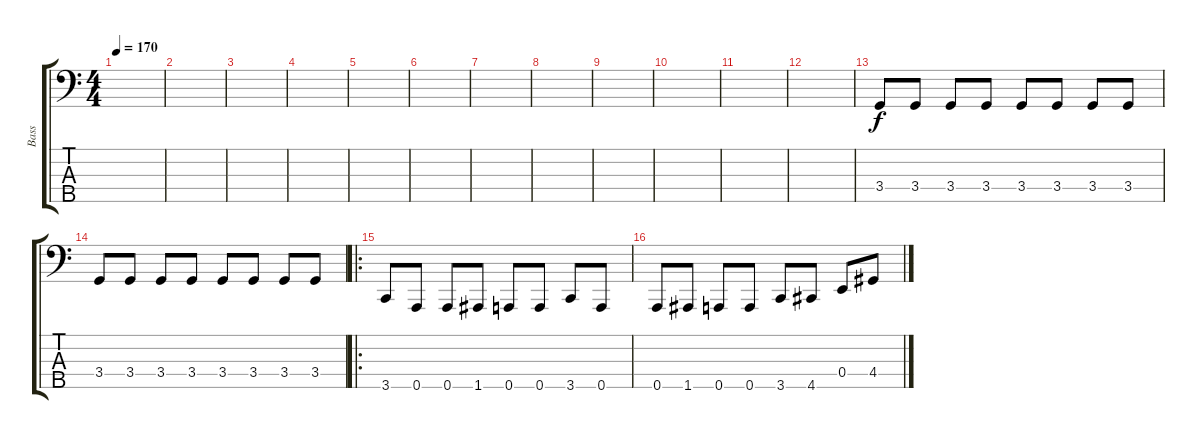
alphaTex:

\track ("Bass" "Bass") {instrument electricbasspick}
\staff {score tabs}
\tuning (G2 D2 A1 E1 A0) {hide}
\ts (4 4)
\tempo 170
\clef f4
\ks c
|
|
|
|
|
|
|
|
|
|
|
|
3.4.8 3.4.8 3.4.8 3.4.8 3.4.8 3.4.8 3.4.8 3.4.8 |
3.4.8 3.4.8 3.4.8 3.4.8 3.4.8 3.4.8 3.4.8 3.4.8 |
\ro
3.5.8 0.5.8 0.5.8 1.5.8 0.5.8 0.5.8 3.5.8 0.5.8 |
0.5.8 1.5.8 0.5.8 0.5.8 3.5.8 4.5.8 0.4.8 4.4.8
